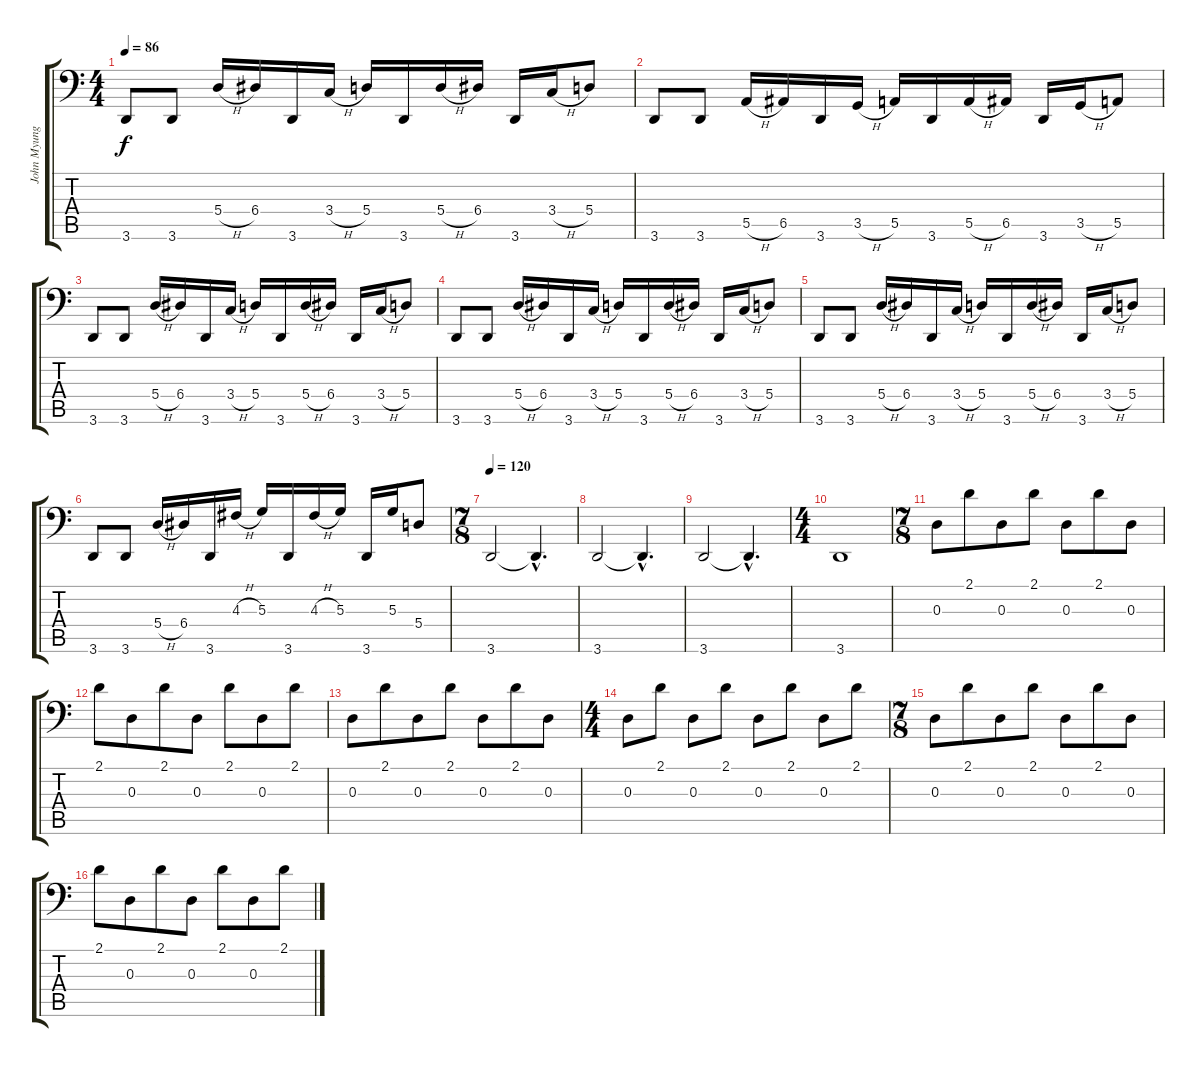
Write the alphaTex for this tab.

\track ("John Myung - 6 Strings Bass" "John Myung") {instrument electricbassfinger}
\staff {score tabs}
\tuning (C3 G2 D2 A1 E1 B0) {hide}
\ts (4 4)
\tempo 86
\clef f4
\ks c
3.6.8{dy f} 3.6.8 5.4{h}.16 6.4.16 3.6.16 3.4{h}.16 5.4.16 3.6.16 5.4{h}.16 6.4.16 3.6.16 3.4{h}.16 5.4.8 |
3.6.8 3.6.8 5.5{h}.16 6.5.16 3.6.16 3.5{h}.16 5.5.16 3.6.16 5.5{h}.16 6.5.16 3.6.16 3.5{h}.16 5.5.8 |
3.6.8 3.6.8 5.4{h}.16 6.4.16 3.6.16 3.4{h}.16 5.4.16 3.6.16 5.4{h}.16 6.4.16 3.6.16 3.4{h}.16 5.4.8 |
3.6.8 3.6.8 5.4{h}.16 6.4.16 3.6.16 3.4{h}.16 5.4.16 3.6.16 5.4{h}.16 6.4.16 3.6.16 3.4{h}.16 5.4.8 |
3.6.8 3.6.8 5.4{h}.16 6.4.16 3.6.16 3.4{h}.16 5.4.16 3.6.16 5.4{h}.16 6.4.16 3.6.16 3.4{h}.16 5.4.8 |
3.6.8 3.6.8 5.4{h}.16 6.4.16 3.6.16 4.3{h}.16 5.3.16 3.6.16 4.3{h}.16 5.3.16 3.6.16 5.3.16 5.4.8 |
\ts (7 8)
\tempo 120
3.6.2 3.6{hac t}.4{d} |
3.6.2 3.6{hac t}.4{d} |
3.6.2 3.6{hac t}.4{d} |
\ts (4 4)
3.6.1 |
\ts (7 8)
0.3.8 2.1.8 0.3.8 2.1.8 0.3.8 2.1.8 0.3.8 |
2.1.8 0.3.8 2.1.8 0.3.8 2.1.8 0.3.8 2.1.8 |
0.3.8 2.1.8 0.3.8 2.1.8 0.3.8 2.1.8 0.3.8 |
\ts (4 4)
0.3.8 2.1.8 0.3.8 2.1.8 0.3.8 2.1.8 0.3.8 2.1.8 |
\ts (7 8)
0.3.8 2.1.8 0.3.8 2.1.8 0.3.8 2.1.8 0.3.8 |
2.1.8 0.3.8 2.1.8 0.3.8 2.1.8 0.3.8 2.1.8
